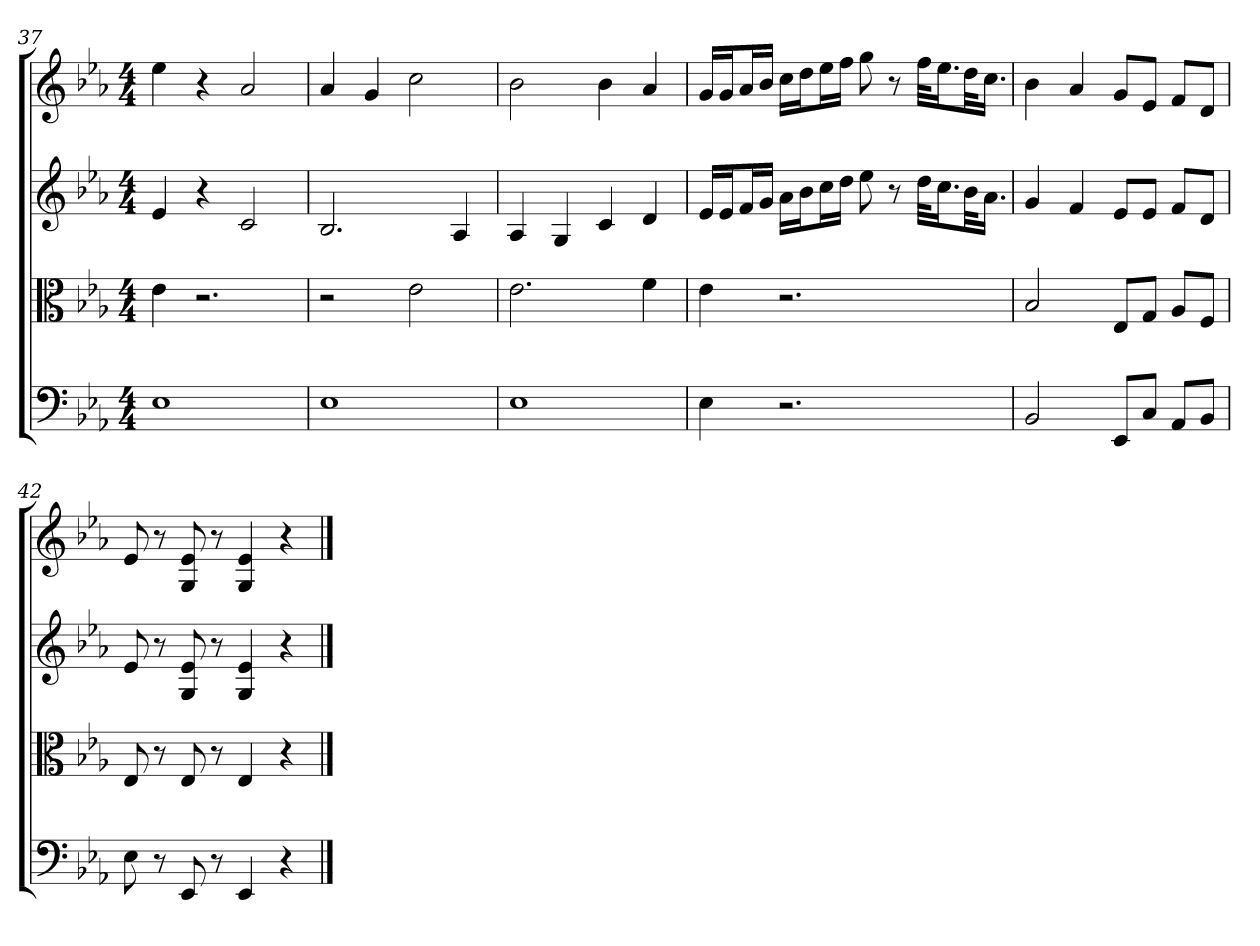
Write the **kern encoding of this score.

**kern	**kern	**kern	**kern
*part4	*part3	*part2	*part1
*staff4	*staff3	*staff2	*staff1
*clefF4	*clefC3	*	*
*k[b-e-a-]	*k[b-e-a-]	*k[b-e-a-]	*k[b-e-a-]
*E-:	*E-:	*E-:	*E-:
*M4/4	*M4/4	*M4/4	*M4/4
=37	=37	=37	=37
1E-	4e-	4e-	4ee-
.	2.r	4r	4r
.	.	2c	2a-
=38	=38	=38	=38
1E-	2r	2.B-	4a-
.	.	.	4g
.	2e-	.	2cc
.	.	4A-	.
=39	=39	=39	=39
1E-	2.e-	4A-	2b-
.	.	4G	.
.	.	4c	4b-
.	4f	4d	4a-
=40	=40	=40	=40
4E-	4e-	16e-LL	16gLL
.	.	16e-J	16gJ
.	.	16fL	16a-L
.	.	16gJJ	16b-JJ
2.r	2.r	16a-LL	16ccLL
.	.	16b-J	16ddJ
.	.	16ccL	16ee-L
.	.	16ddJJ	16ffJJ
.	.	8ee-	8gg
.	.	8r	8r
.	.	32ddKLL	32ffKLL
.	.	16.ccJ	16.ee-J
.	.	32b-KL	32ddKL
.	.	16.a-JJ	16.ccJJ
=41	=41	=41	=41
2BB-	2B-	4g	4b-
.	.	4f	4a-
8EE-/L	8E-/L	8e-L	8gL
8C/J	8G/J	8e-J	8e-J
8AA-/L	8A-/L	8fL	8fL
8BB-/J	8F/J	8dJ	8dJ
=42	=42	=42	=42
8E-	8E-	8e-	8e-
8r	8r	8r	8r
8EE-	8E-	8G 8e-	8G 8e-
8r	8r	8r	8r
4EE-	4E-	4G 4e-	4G 4e-
4r	4r	4r	4r
==	==	==	==
*-	*-	*-	*-
